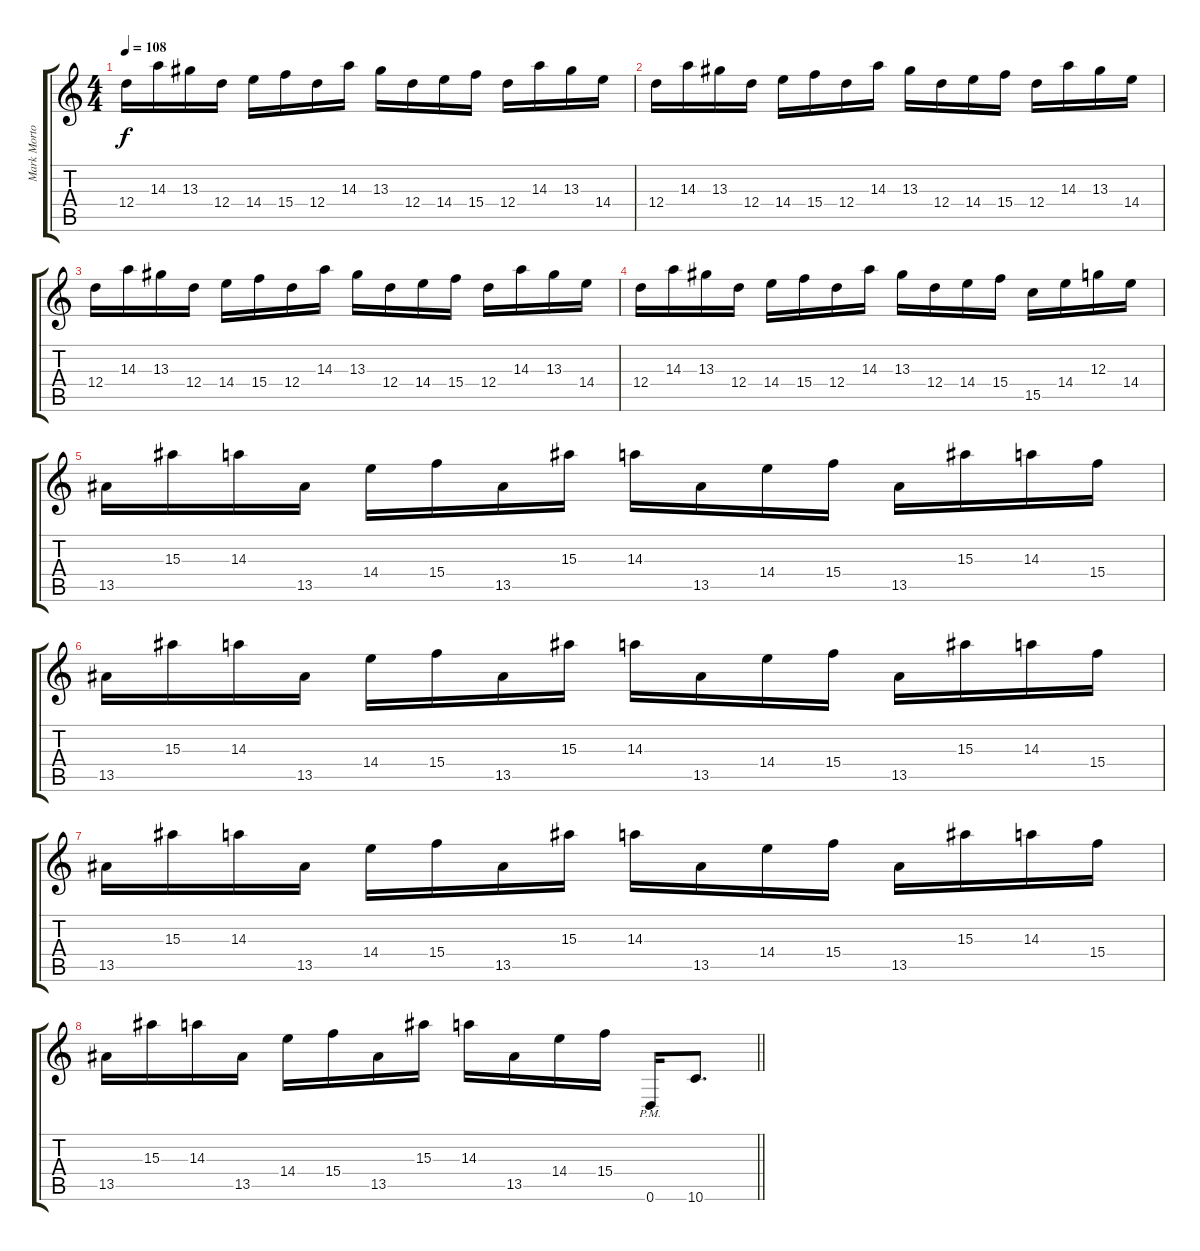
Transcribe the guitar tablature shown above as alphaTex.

\track ("Mark Morton (Lead Guitar)" "Mark Morto") {instrument distortionguitar}
\staff {score tabs}
\tuning (E4 B3 G3 D3 A2 D2) {hide}
\ts (4 4)
\tempo 108
\clef g2
\ks c
12.4.16{dy f} 14.3.16 13.3.16 12.4.16 14.4.16 15.4.16 12.4.16 14.3.16 13.3.16 12.4.16 14.4.16 15.4.16 12.4.16 14.3.16 13.3.16 14.4.16 |
12.4.16 14.3.16 13.3.16 12.4.16 14.4.16 15.4.16 12.4.16 14.3.16 13.3.16 12.4.16 14.4.16 15.4.16 12.4.16 14.3.16 13.3.16 14.4.16 |
12.4.16 14.3.16 13.3.16 12.4.16 14.4.16 15.4.16 12.4.16 14.3.16 13.3.16 12.4.16 14.4.16 15.4.16 12.4.16 14.3.16 13.3.16 14.4.16 |
12.4.16 14.3.16 13.3.16 12.4.16 14.4.16 15.4.16 12.4.16 14.3.16 13.3.16 12.4.16 14.4.16 15.4.16 15.5.16 14.4.16 12.3.16 14.4.16 |
13.5.16 15.3.16 14.3.16 13.5.16 14.4.16 15.4.16 13.5.16 15.3.16 14.3.16 13.5.16 14.4.16 15.4.16 13.5.16 15.3.16 14.3.16 15.4.16 |
13.5.16 15.3.16 14.3.16 13.5.16 14.4.16 15.4.16 13.5.16 15.3.16 14.3.16 13.5.16 14.4.16 15.4.16 13.5.16 15.3.16 14.3.16 15.4.16 |
13.5.16 15.3.16 14.3.16 13.5.16 14.4.16 15.4.16 13.5.16 15.3.16 14.3.16 13.5.16 14.4.16 15.4.16 13.5.16 15.3.16 14.3.16 15.4.16 |
\barLineRight lightlight
13.5.16 15.3.16 14.3.16 13.5.16 14.4.16 15.4.16 13.5.16 15.3.16 14.3.16 13.5.16 14.4.16 15.4.16 0.6{pm}.16 10.6.8{d}
